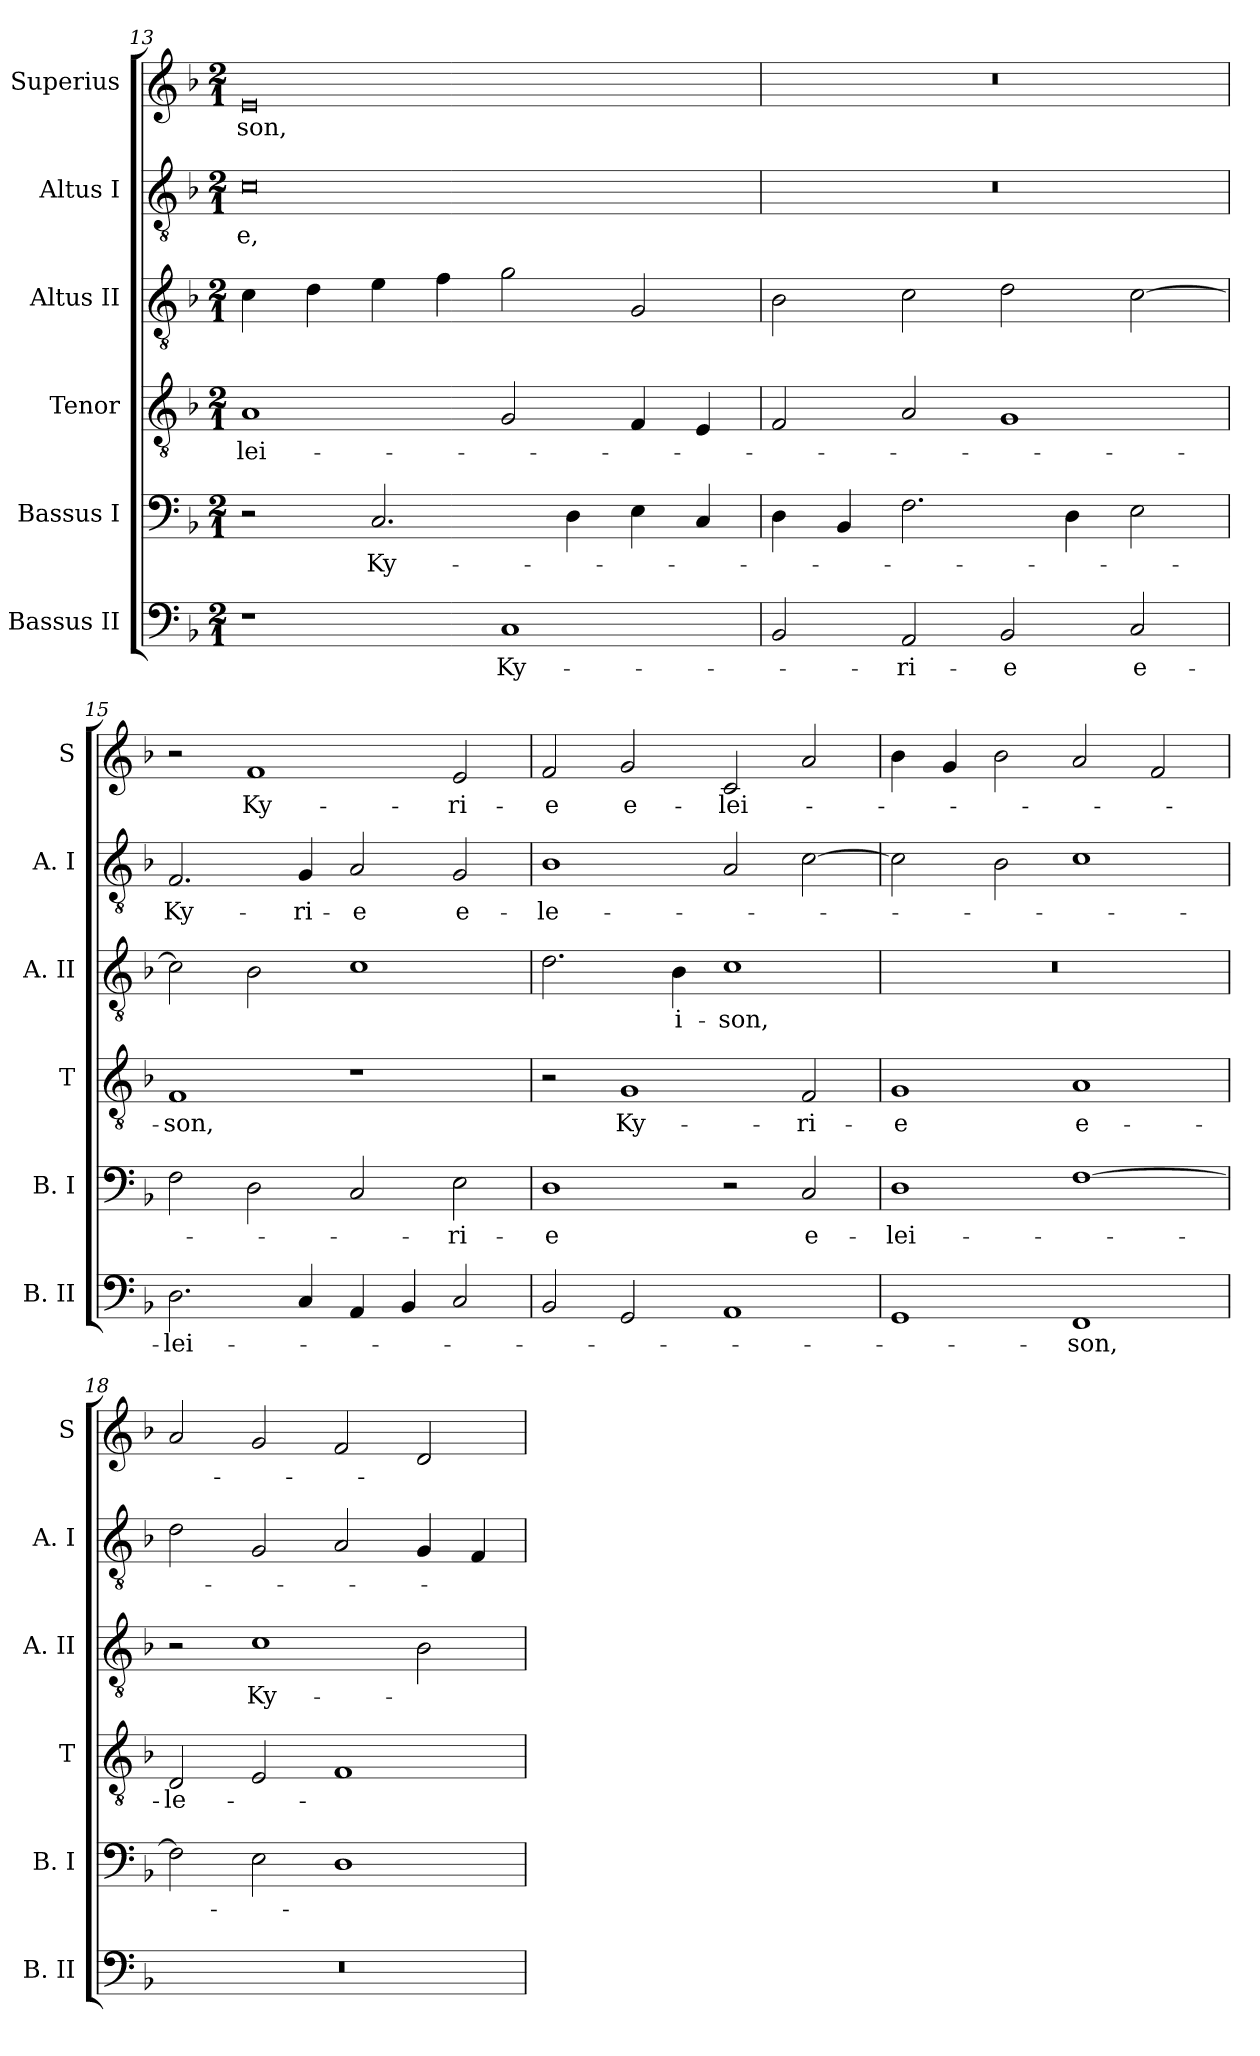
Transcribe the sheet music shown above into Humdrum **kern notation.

**kern	**text	**kern	**text	**kern	**text	**kern	**text	**kern	**text	**kern	**text
*part6	*part6	*part5	*part5	*part4	*part4	*part3	*part3	*part2	*part2	*part1	*part1
*staff6	*staff6	*staff5	*staff5	*staff4	*staff4	*staff3	*staff3	*staff2	*staff2	*staff1	*staff1
*I"Bassus II	*	*I"Bassus I	*	*I"Tenor	*	*I"Altus II	*	*I"Altus I	*	*I"Superius	*
*I'B. II	*	*I'B. I	*	*I'T	*	*I'A. II	*	*I'A. I	*	*I'S	*
*clefF4	*	*clefF4	*	*clefGv2	*	*clefGv2	*	*clefGv2	*	*clefG2	*
*k[b-]	*	*k[b-]	*	*k[b-]	*	*k[b-]	*	*k[b-]	*	*k[b-]	*
*F:	*	*F:	*	*F:	*	*F:	*	*F:	*	*F:	*
*M2/1	*	*M2/1	*	*M2/1	*	*M2/1	*	*M2/1	*	*M2/1	*
=13	=13	=13	=13	=13	=13	=13	=13	=13	=13	=13	=13
1r	.	2r	.	1A	-lei-	4c	.	0c	-e,	0e	-son,
.	.	.	.	.	.	4d	.	.	.	.	.
.	.	2.C	Ky-	.	.	4e	.	.	.	.	.
.	.	.	.	.	.	4f	.	.	.	.	.
1C	Ky-	.	.	2G	.	2g	.	.	.	.	.
.	.	4D	.	.	.	.	.	.	.	.	.
.	.	4E	.	4F	.	2G	.	.	.	.	.
.	.	4C	.	4E	.	.	.	.	.	.	.
=14	=14	=14	=14	=14	=14	=14	=14	=14	=14	=14	=14
2BB-	.	4D	.	2F	.	2B-	.	0r	.	0r	.
.	.	4BB-	.	.	.	.	.	.	.	.	.
2AA	-ri-	2.F	.	2A	.	2c	.	.	.	.	.
2BB-	-e	.	.	1G	.	2d	.	.	.	.	.
.	.	4D	.	.	.	.	.	.	.	.	.
2C	e-	2E	.	.	.	[2c	.	.	.	.	.
=15	=15	=15	=15	=15	=15	=15	=15	=15	=15	=15	=15
2.D	-lei-	2F	.	1F	-son,	2c]	.	2.F	Ky-	2r	.
.	.	2D	.	.	.	2B-	.	.	.	1f	Ky-
4C	.	.	.	.	.	.	.	4G	-ri-	.	.
4AA	.	2C	.	1r	.	1c	.	2A	-e	.	.
4BB-	.	.	.	.	.	.	.	.	.	.	.
2C	.	2E	-ri-	.	.	.	.	2G	e-	2e	-ri-
=16	=16	=16	=16	=16	=16	=16	=16	=16	=16	=16	=16
2BB-	.	1D	-e	2r	.	2.d	.	1B-	-le-	2f	-e
2GG	.	.	.	1G	Ky-	.	.	.	.	2g	e-
.	.	.	.	.	.	4B-	-i-	.	.	.	.
1AA	.	2r	.	.	.	1c	-son,	2A	.	2c	-lei-
.	.	2C	e-	2F	-ri-	.	.	[2c	.	2a	.
=17	=17	=17	=17	=17	=17	=17	=17	=17	=17	=17	=17
1GG	.	1D	-lei-	1G	-e	0r	.	2c]	.	4b-	.
.	.	.	.	.	.	.	.	.	.	4g	.
.	.	.	.	.	.	.	.	2B-	.	2b-	.
1FF	-son,	[1F	.	1A	e-	.	.	1c	.	2a	.
.	.	.	.	.	.	.	.	.	.	2f	.
=18	=18	=18	=18	=18	=18	=18	=18	=18	=18	=18	=18
0r	.	2F]	.	2D	-le-	2r	.	2d	.	2a	.
.	.	2E	.	2E	.	1c	Ky-	2G	.	2g	.
.	.	1D	.	1F	.	.	.	2A	.	2f	.
.	.	.	.	.	.	2B-	.	4G	.	2d	.
.	.	.	.	.	.	.	.	4F	.	.	.
=	=	=	=	=	=	=	=	=	=	=	=
*-	*-	*-	*-	*-	*-	*-	*-	*-	*-	*-	*-
